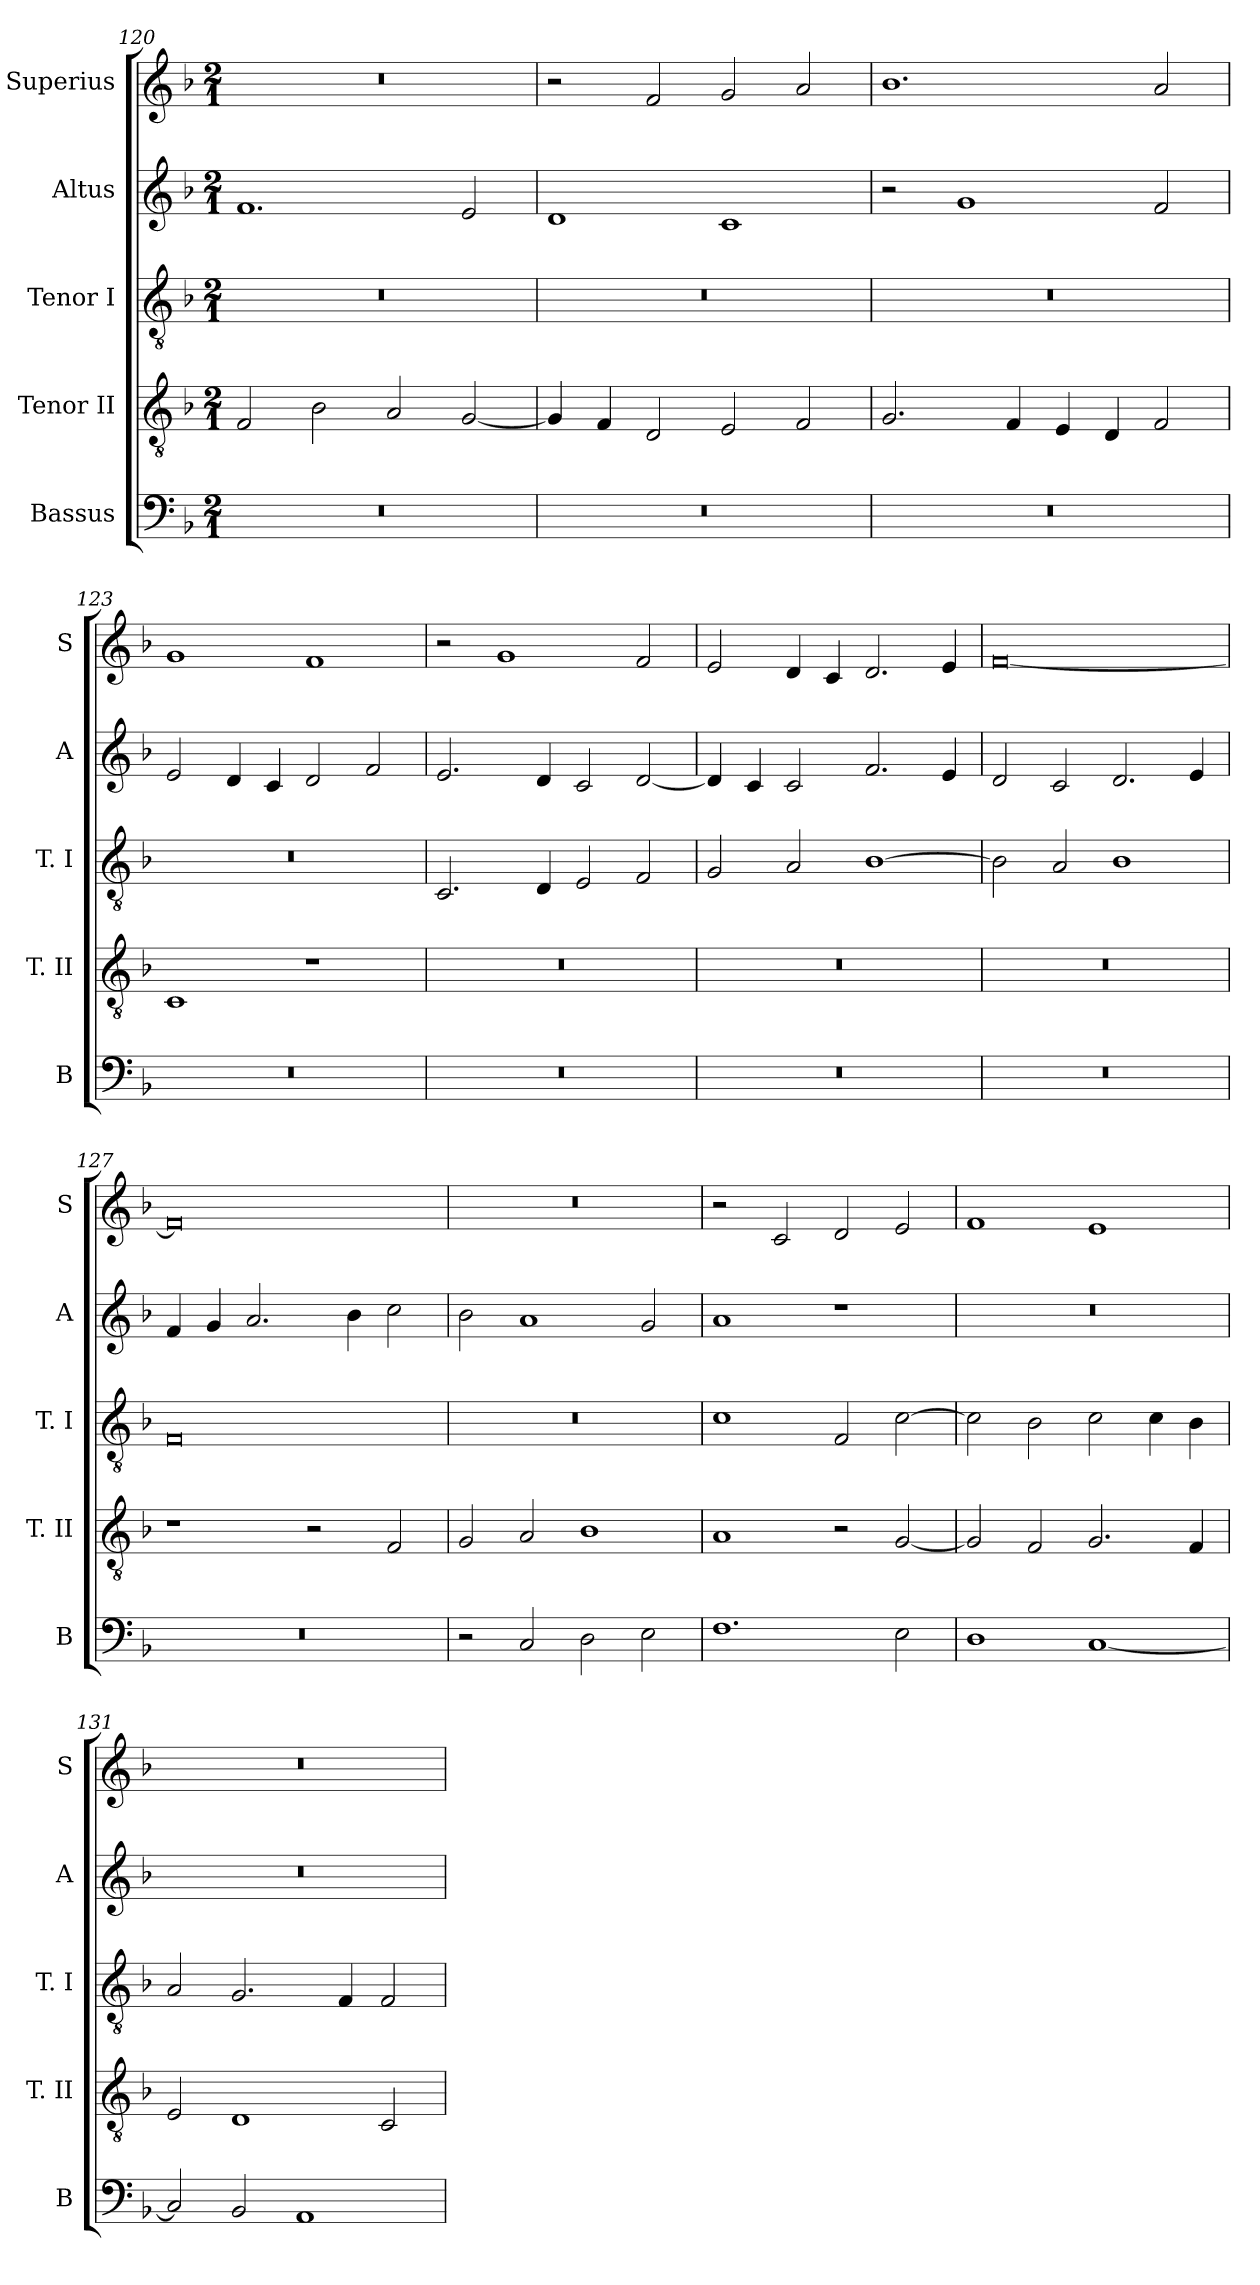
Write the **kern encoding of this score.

**kern	**kern	**kern	**kern	**kern
*part5	*part4	*part3	*part2	*part1
*staff5	*staff4	*staff3	*staff2	*staff1
*I"Bassus	*I"Tenor II	*I"Tenor I	*I"Altus	*I"Superius
*I'B	*I'T. II	*I'T. I	*I'A	*I'S
*clefF4	*clefGv2	*clefGv2	*clefG2	*clefG2
*k[b-]	*k[b-]	*k[b-]	*k[b-]	*k[b-]
*F:	*F:	*F:	*F:	*F:
*M2/1	*M2/1	*M2/1	*M2/1	*M2/1
=120	=120	=120	=120	=120
0r	2F	0r	1.f	0r
.	2B-	.	.	.
.	2A	.	.	.
.	[2G	.	2e	.
=121	=121	=121	=121	=121
0r	4G]	0r	1d	2r
.	4F	.	.	.
.	2D	.	.	2f
.	2E	.	1c	2g
.	2F	.	.	2a
=122	=122	=122	=122	=122
0r	2.G	0r	2r	1.b-
.	.	.	1g	.
.	4F	.	.	.
.	4E	.	.	.
.	4D	.	.	.
.	2F	.	2f	2a
=123	=123	=123	=123	=123
0r	1C	0r	2e	1g
.	.	.	4d	.
.	.	.	4c	.
.	1r	.	2d	1f
.	.	.	2f	.
=124	=124	=124	=124	=124
0r	0r	2.C	2.e	2r
.	.	.	.	1g
.	.	4D	4d	.
.	.	2E	2c	.
.	.	2F	[2d	2f
=125	=125	=125	=125	=125
0r	0r	2G	4d]	2e
.	.	.	4c	.
.	.	2A	2c	4d
.	.	.	.	4c
.	.	[1B-	2.f	2.d
.	.	.	4e	4e
=126	=126	=126	=126	=126
0r	0r	2B-]	2d	[0f
.	.	2A	2c	.
.	.	1B-	2.d	.
.	.	.	4e	.
=127	=127	=127	=127	=127
0r	1r	0F	4f	0f]
.	.	.	4g	.
.	.	.	2.a	.
.	2r	.	.	.
.	.	.	4b-	.
.	2F	.	2cc	.
=128	=128	=128	=128	=128
2r	2G	0r	2b-	0r
2C	2A	.	1a	.
2D	1B-	.	.	.
2E	.	.	2g	.
=129	=129	=129	=129	=129
1.F	1A	1c	1a	2r
.	.	.	.	2c
.	2r	2F	1r	2d
2E	[2G	[2c	.	2e
=130	=130	=130	=130	=130
1D	2G]	2c]	0r	1f
.	2F	2B-	.	.
[1C	2.G	2c	.	1e
.	.	4c	.	.
.	4F	4B-	.	.
=131	=131	=131	=131	=131
2C]	2E	2A	0r	0r
2BB-	1D	2.G	.	.
1AA	.	.	.	.
.	.	4F	.	.
.	2C	2F	.	.
=	=	=	=	=
*-	*-	*-	*-	*-
